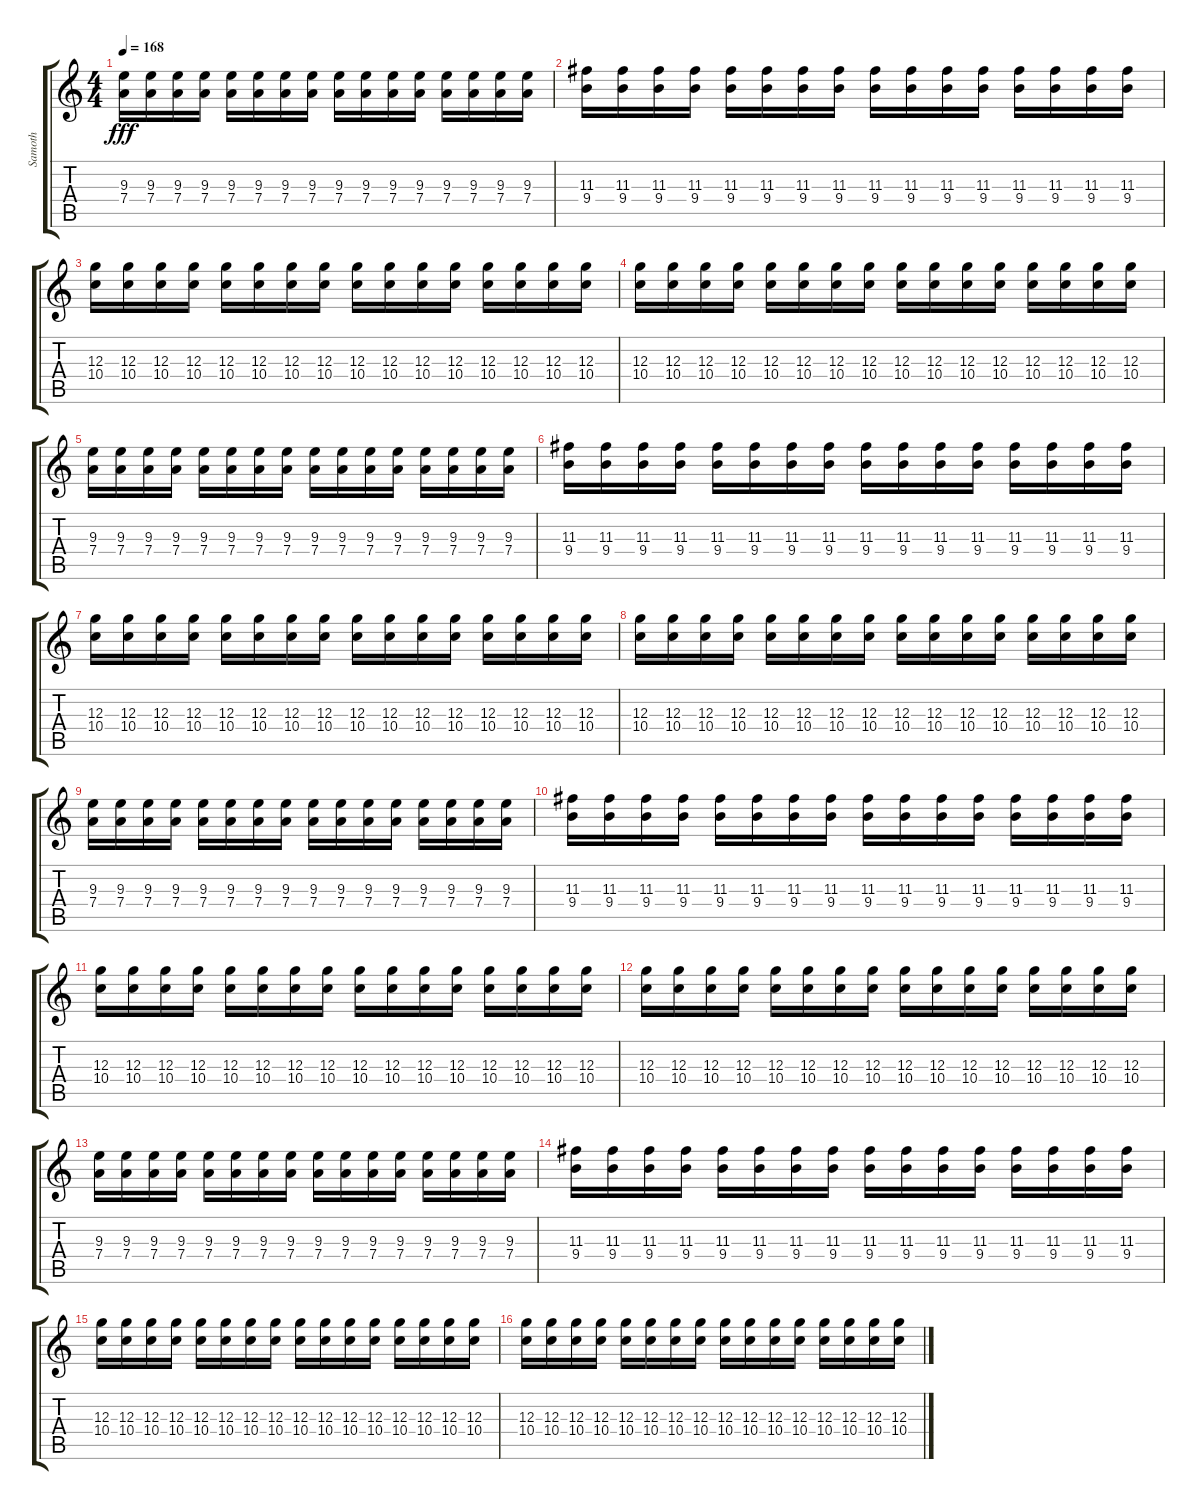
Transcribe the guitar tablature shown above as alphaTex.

\track ("Samoth" "Samoth") {instrument distortionguitar}
\staff {score tabs}
\tuning (E4 B3 G3 D3 A2 E2) {hide}
\ts (4 4)
\tempo 168
\clef g2
\ks c
(9.3 7.4).16{dy fff} (9.3 7.4).16 (9.3 7.4).16 (9.3 7.4).16 (9.3 7.4).16 (9.3 7.4).16 (9.3 7.4).16 (9.3 7.4).16 (9.3 7.4).16 (9.3 7.4).16 (9.3 7.4).16 (9.3 7.4).16 (9.3 7.4).16 (9.3 7.4).16 (9.3 7.4).16 (9.3 7.4).16 |
(11.3 9.4).16 (11.3 9.4).16 (11.3 9.4).16 (11.3 9.4).16 (11.3 9.4).16 (11.3 9.4).16 (11.3 9.4).16 (11.3 9.4).16 (11.3 9.4).16 (11.3 9.4).16 (11.3 9.4).16 (11.3 9.4).16 (11.3 9.4).16 (11.3 9.4).16 (11.3 9.4).16 (11.3 9.4).16 |
(12.3 10.4).16 (12.3 10.4).16 (12.3 10.4).16 (12.3 10.4).16 (12.3 10.4).16 (12.3 10.4).16 (12.3 10.4).16 (12.3 10.4).16 (12.3 10.4).16 (12.3 10.4).16 (12.3 10.4).16 (12.3 10.4).16 (12.3 10.4).16 (12.3 10.4).16 (12.3 10.4).16 (12.3 10.4).16 |
(12.3 10.4).16 (12.3 10.4).16 (12.3 10.4).16 (12.3 10.4).16 (12.3 10.4).16 (12.3 10.4).16 (12.3 10.4).16 (12.3 10.4).16 (12.3 10.4).16 (12.3 10.4).16 (12.3 10.4).16 (12.3 10.4).16 (12.3 10.4).16 (12.3 10.4).16 (12.3 10.4).16 (12.3 10.4).16 |
(9.3 7.4).16 (9.3 7.4).16 (9.3 7.4).16 (9.3 7.4).16 (9.3 7.4).16 (9.3 7.4).16 (9.3 7.4).16 (9.3 7.4).16 (9.3 7.4).16 (9.3 7.4).16 (9.3 7.4).16 (9.3 7.4).16 (9.3 7.4).16 (9.3 7.4).16 (9.3 7.4).16 (9.3 7.4).16 |
(11.3 9.4).16 (11.3 9.4).16 (11.3 9.4).16 (11.3 9.4).16 (11.3 9.4).16 (11.3 9.4).16 (11.3 9.4).16 (11.3 9.4).16 (11.3 9.4).16 (11.3 9.4).16 (11.3 9.4).16 (11.3 9.4).16 (11.3 9.4).16 (11.3 9.4).16 (11.3 9.4).16 (11.3 9.4).16 |
(12.3 10.4).16 (12.3 10.4).16 (12.3 10.4).16 (12.3 10.4).16 (12.3 10.4).16 (12.3 10.4).16 (12.3 10.4).16 (12.3 10.4).16 (12.3 10.4).16 (12.3 10.4).16 (12.3 10.4).16 (12.3 10.4).16 (12.3 10.4).16 (12.3 10.4).16 (12.3 10.4).16 (12.3 10.4).16 |
(12.3 10.4).16 (12.3 10.4).16 (12.3 10.4).16 (12.3 10.4).16 (12.3 10.4).16 (12.3 10.4).16 (12.3 10.4).16 (12.3 10.4).16 (12.3 10.4).16 (12.3 10.4).16 (12.3 10.4).16 (12.3 10.4).16 (12.3 10.4).16 (12.3 10.4).16 (12.3 10.4).16 (12.3 10.4).16 |
(9.3 7.4).16 (9.3 7.4).16 (9.3 7.4).16 (9.3 7.4).16 (9.3 7.4).16 (9.3 7.4).16 (9.3 7.4).16 (9.3 7.4).16 (9.3 7.4).16 (9.3 7.4).16 (9.3 7.4).16 (9.3 7.4).16 (9.3 7.4).16 (9.3 7.4).16 (9.3 7.4).16 (9.3 7.4).16 |
(11.3 9.4).16 (11.3 9.4).16 (11.3 9.4).16 (11.3 9.4).16 (11.3 9.4).16 (11.3 9.4).16 (11.3 9.4).16 (11.3 9.4).16 (11.3 9.4).16 (11.3 9.4).16 (11.3 9.4).16 (11.3 9.4).16 (11.3 9.4).16 (11.3 9.4).16 (11.3 9.4).16 (11.3 9.4).16 |
(12.3 10.4).16 (12.3 10.4).16 (12.3 10.4).16 (12.3 10.4).16 (12.3 10.4).16 (12.3 10.4).16 (12.3 10.4).16 (12.3 10.4).16 (12.3 10.4).16 (12.3 10.4).16 (12.3 10.4).16 (12.3 10.4).16 (12.3 10.4).16 (12.3 10.4).16 (12.3 10.4).16 (12.3 10.4).16 |
(12.3 10.4).16 (12.3 10.4).16 (12.3 10.4).16 (12.3 10.4).16 (12.3 10.4).16 (12.3 10.4).16 (12.3 10.4).16 (12.3 10.4).16 (12.3 10.4).16 (12.3 10.4).16 (12.3 10.4).16 (12.3 10.4).16 (12.3 10.4).16 (12.3 10.4).16 (12.3 10.4).16 (12.3 10.4).16 |
(9.3 7.4).16 (9.3 7.4).16 (9.3 7.4).16 (9.3 7.4).16 (9.3 7.4).16 (9.3 7.4).16 (9.3 7.4).16 (9.3 7.4).16 (9.3 7.4).16 (9.3 7.4).16 (9.3 7.4).16 (9.3 7.4).16 (9.3 7.4).16 (9.3 7.4).16 (9.3 7.4).16 (9.3 7.4).16 |
(11.3 9.4).16 (11.3 9.4).16 (11.3 9.4).16 (11.3 9.4).16 (11.3 9.4).16 (11.3 9.4).16 (11.3 9.4).16 (11.3 9.4).16 (11.3 9.4).16 (11.3 9.4).16 (11.3 9.4).16 (11.3 9.4).16 (11.3 9.4).16 (11.3 9.4).16 (11.3 9.4).16 (11.3 9.4).16 |
(12.3 10.4).16 (12.3 10.4).16 (12.3 10.4).16 (12.3 10.4).16 (12.3 10.4).16 (12.3 10.4).16 (12.3 10.4).16 (12.3 10.4).16 (12.3 10.4).16 (12.3 10.4).16 (12.3 10.4).16 (12.3 10.4).16 (12.3 10.4).16 (12.3 10.4).16 (12.3 10.4).16 (12.3 10.4).16 |
(12.3 10.4).16 (12.3 10.4).16 (12.3 10.4).16 (12.3 10.4).16 (12.3 10.4).16 (12.3 10.4).16 (12.3 10.4).16 (12.3 10.4).16 (12.3 10.4).16 (12.3 10.4).16 (12.3 10.4).16 (12.3 10.4).16 (12.3 10.4).16 (12.3 10.4).16 (12.3 10.4).16 (12.3 10.4).16
